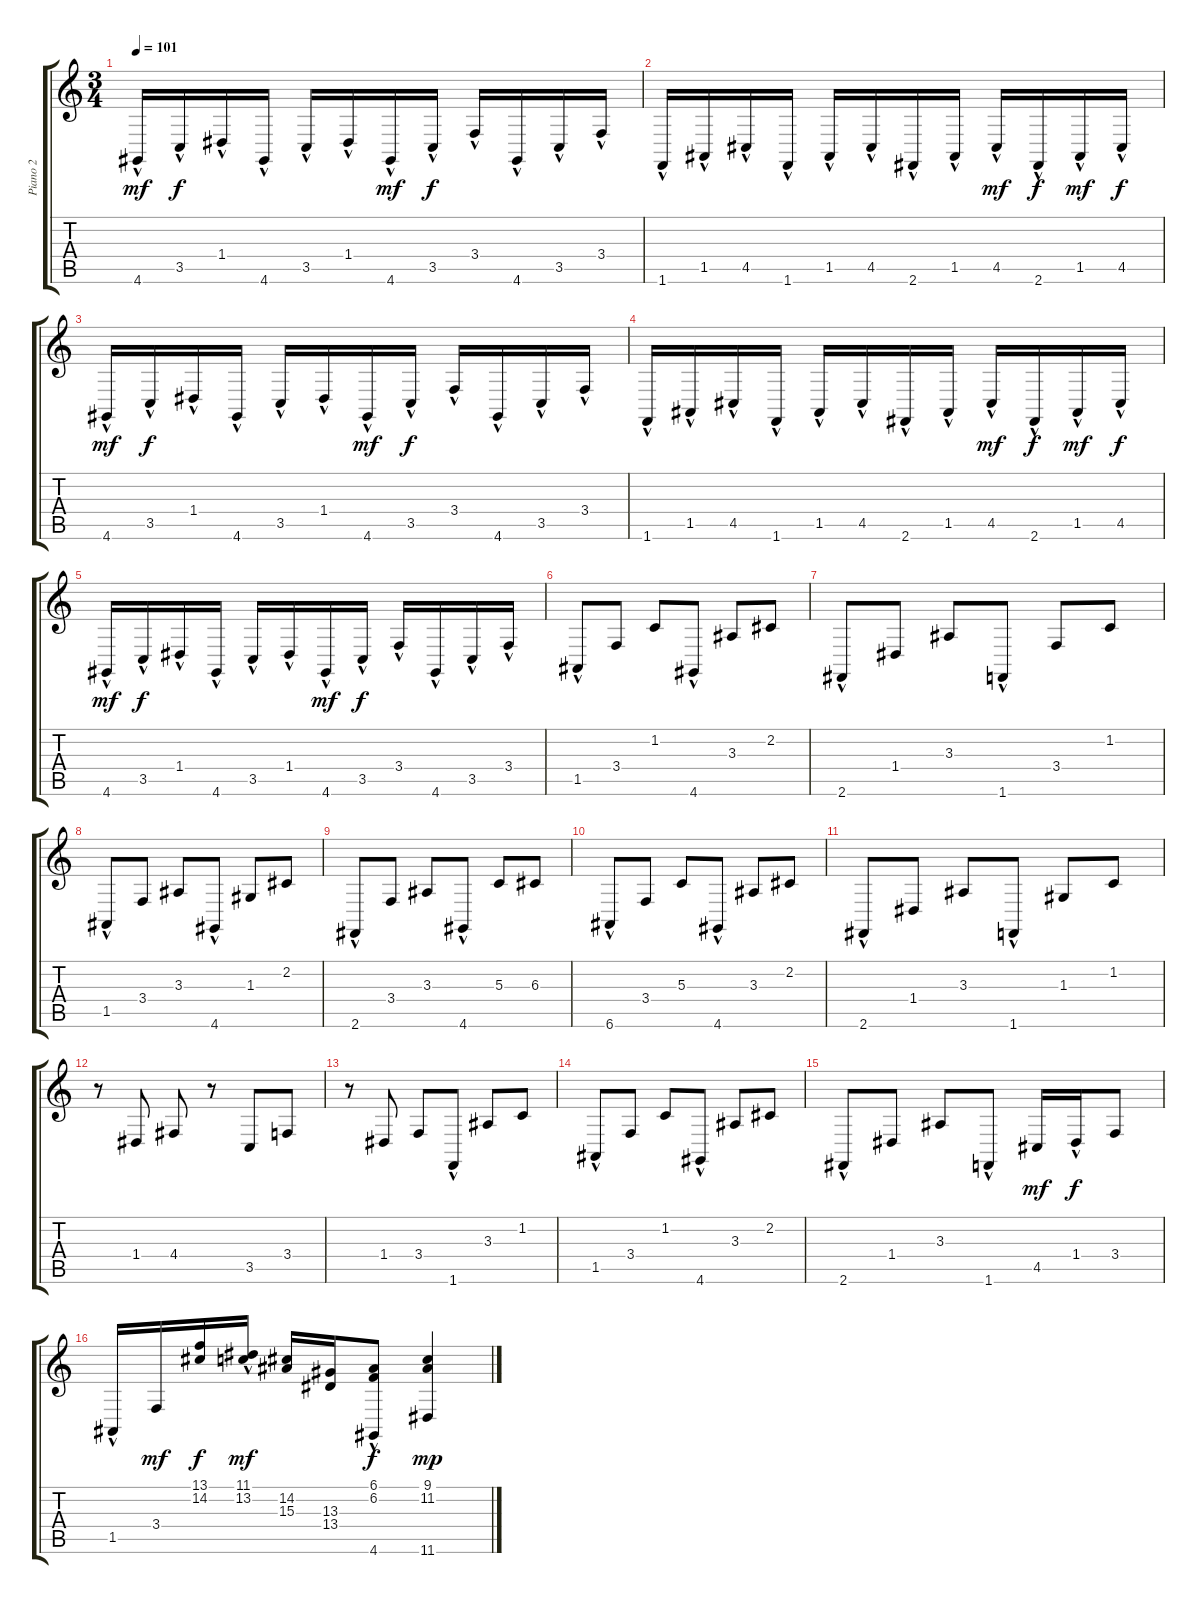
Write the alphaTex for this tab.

\track ("Piano 2" "Piano 2") {instrument brightacousticpiano}
\staff {score tabs}
\tuning (E4 B3 G3 D3 A2 E2) {hide}
\ts (3 4)
\tempo 101
\clef g2
\ks c
4.6{hac}.16{dy mf} 3.5{hac}.16{dy f} 1.4{hac}.16 4.6{hac}.16 3.5{hac}.16 1.4{hac}.16 4.6{hac}.16{dy mf} 3.5{hac}.16{dy f} 3.4{hac}.16 4.6{hac}.16 3.5{hac}.16 3.4{hac}.16 |
1.6{hac}.16 1.5{hac}.16 4.5{hac}.16 1.6{hac}.16 1.5{hac}.16 4.5{hac}.16 2.6{hac}.16 1.5{hac}.16 4.5{hac}.16{dy mf} 2.6{hac}.16{dy f} 1.5{hac}.16{dy mf} 4.5{hac}.16{dy f} |
4.6{hac}.16{dy mf} 3.5{hac}.16{dy f} 1.4{hac}.16 4.6{hac}.16 3.5{hac}.16 1.4{hac}.16 4.6{hac}.16{dy mf} 3.5{hac}.16{dy f} 3.4{hac}.16 4.6{hac}.16 3.5{hac}.16 3.4{hac}.16 |
1.6{hac}.16 1.5{hac}.16 4.5{hac}.16 1.6{hac}.16 1.5{hac}.16 4.5{hac}.16 2.6{hac}.16 1.5{hac}.16 4.5{hac}.16{dy mf} 2.6{hac}.16{dy f} 1.5{hac}.16{dy mf} 4.5{hac}.16{dy f} |
4.6{hac}.16{dy mf} 3.5{hac}.16{dy f} 1.4{hac}.16 4.6{hac}.16 3.5{hac}.16 1.4{hac}.16 4.6{hac}.16{dy mf} 3.5{hac}.16{dy f} 3.4{hac}.16 4.6{hac}.16 3.5{hac}.16 3.4{hac}.16 |
1.5{hac}.8 3.4.8 1.2.8 4.6{hac}.8 3.3.8 2.2.8 |
2.6{hac}.8 1.4.8 3.3.8 1.6{hac}.8 3.4.8 1.2.8 |
1.5{hac}.8 3.4.8 3.3.8 4.6{hac}.8 1.3.8 2.2.8 |
2.6{hac}.8 3.4.8 3.3.8 4.6{hac}.8 5.3.8 6.3.8 |
6.6{hac}.8 3.4.8 5.3.8 4.6{hac}.8 3.3.8 2.2.8 |
2.6{hac}.8 1.4.8 3.3.8 1.6{hac}.8 1.3.8 1.2.8 |
r.8 1.4.8 4.4.8 r.8 3.5.8 3.4.8 |
r.8 1.4.8 3.4.8 1.6{hac}.8 3.3.8 1.2.8 |
1.5{hac}.8 3.4.8 1.2.8 4.6{hac}.8 3.3.8 2.2.8 |
2.6{hac}.8 1.4.8 3.3.8 1.6{hac}.8 4.5.16{dy mf} 1.4{hac}.16{dy f} 3.4.8 |
1.5{hac}.16 3.4.16{dy mf} (13.1 14.2).16{dy f} (11.1{hac} 13.2{hac}).16{dy mf} (14.2 15.3).16 (13.3 13.4).16 (6.1 6.2{hac} 4.6{hac}).8{dy f} (9.1 11.2 11.6).4{dy mp}
